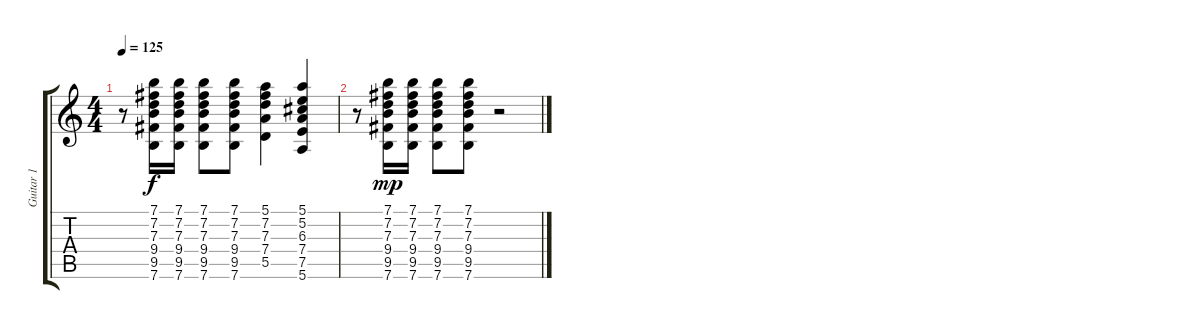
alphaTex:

\track ("Guitar 1" "Guitar 1") {instrument electricguitarclean}
\staff {score tabs}
\tuning (E4 B3 G3 D3 A2 E2) {hide}
\ts (4 4)
\tempo 125
\clef g2
\ks c
r.8{dy f} (7.1 7.2 7.3 9.4 9.5 7.6).16 (7.1 7.2 7.3 9.4 9.5 7.6).16 (7.1 7.2 7.3 9.4 9.5 7.6).8 (7.1 7.2 7.3 9.4 9.5 7.6).8 (5.1 7.2 7.3 7.4 5.5).4 (5.1 5.2 6.3 7.4 7.5 5.6).4 |
r.8 (7.1 7.2 7.3 9.4 9.5 7.6).16{dy mp} (7.1 7.2 7.3 9.4 9.5 7.6).16 (7.1 7.2 7.3 9.4 9.5 7.6).8 (7.1 7.2 7.3 9.4 9.5 7.6).8 r.2
